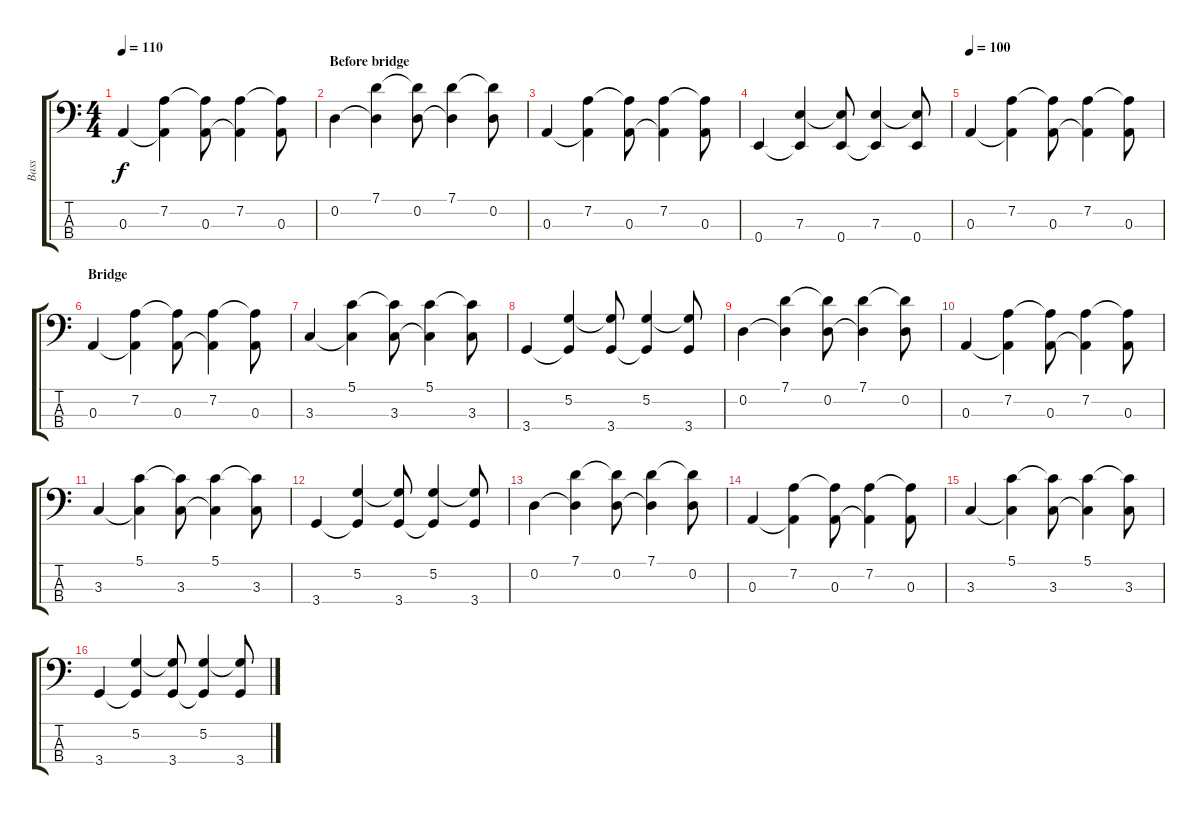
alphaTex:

\track ("Bass" "Bass") {instrument electricbassfinger}
\staff {score tabs}
\tuning (G2 D2 A1 E1) {hide}
\ts (4 4)
\tempo 110
\clef f4
\ks c
0.3.4{dy f} (7.2 0.3{t}).4 (7.2{t} 0.3).8 (7.2 0.3{t}).4 (7.2{t} 0.3).8 |
\section ("" "Before bridge")
0.2.4 (7.1 0.2{t}).4 (7.1{t} 0.2).8 (7.1 0.2{t}).4 (7.1{t} 0.2).8 |
0.3.4 (7.2 0.3{t}).4 (7.2{t} 0.3).8 (7.2 0.3{t}).4 (7.2{t} 0.3).8 |
0.4.4 (7.3 0.4{t}).4 (7.3{t} 0.4).8 (7.3 0.4{t}).4 (7.3{t} 0.4).8 |
\tempo 100
0.3.4 (7.2 0.3{t}).4 (7.2{t} 0.3).8 (7.2 0.3{t}).4 (7.2{t} 0.3).8 |
\section ("" "Bridge")
0.3.4 (7.2 0.3{t}).4 (7.2{t} 0.3).8 (7.2 0.3{t}).4 (7.2{t} 0.3).8 |
3.3.4 (5.1 3.3{t}).4 (5.1{t} 3.3).8 (5.1 3.3{t}).4 (5.1{t} 3.3).8 |
3.4.4 (5.2 3.4{t}).4 (5.2{t} 3.4).8 (5.2 3.4{t}).4 (5.2{t} 3.4).8 |
0.2.4 (7.1 0.2{t}).4 (7.1{t} 0.2).8 (7.1 0.2{t}).4 (7.1{t} 0.2).8 |
0.3.4 (7.2 0.3{t}).4 (7.2{t} 0.3).8 (7.2 0.3{t}).4 (7.2{t} 0.3).8 |
3.3.4 (5.1 3.3{t}).4 (5.1{t} 3.3).8 (5.1 3.3{t}).4 (5.1{t} 3.3).8 |
3.4.4 (5.2 3.4{t}).4 (5.2{t} 3.4).8 (5.2 3.4{t}).4 (5.2{t} 3.4).8 |
0.2.4 (7.1 0.2{t}).4 (7.1{t} 0.2).8 (7.1 0.2{t}).4 (7.1{t} 0.2).8 |
0.3.4 (7.2 0.3{t}).4 (7.2{t} 0.3).8 (7.2 0.3{t}).4 (7.2{t} 0.3).8 |
3.3.4 (5.1 3.3{t}).4 (5.1{t} 3.3).8 (5.1 3.3{t}).4 (5.1{t} 3.3).8 |
3.4.4 (5.2 3.4{t}).4 (5.2{t} 3.4).8 (5.2 3.4{t}).4 (5.2{t} 3.4).8
